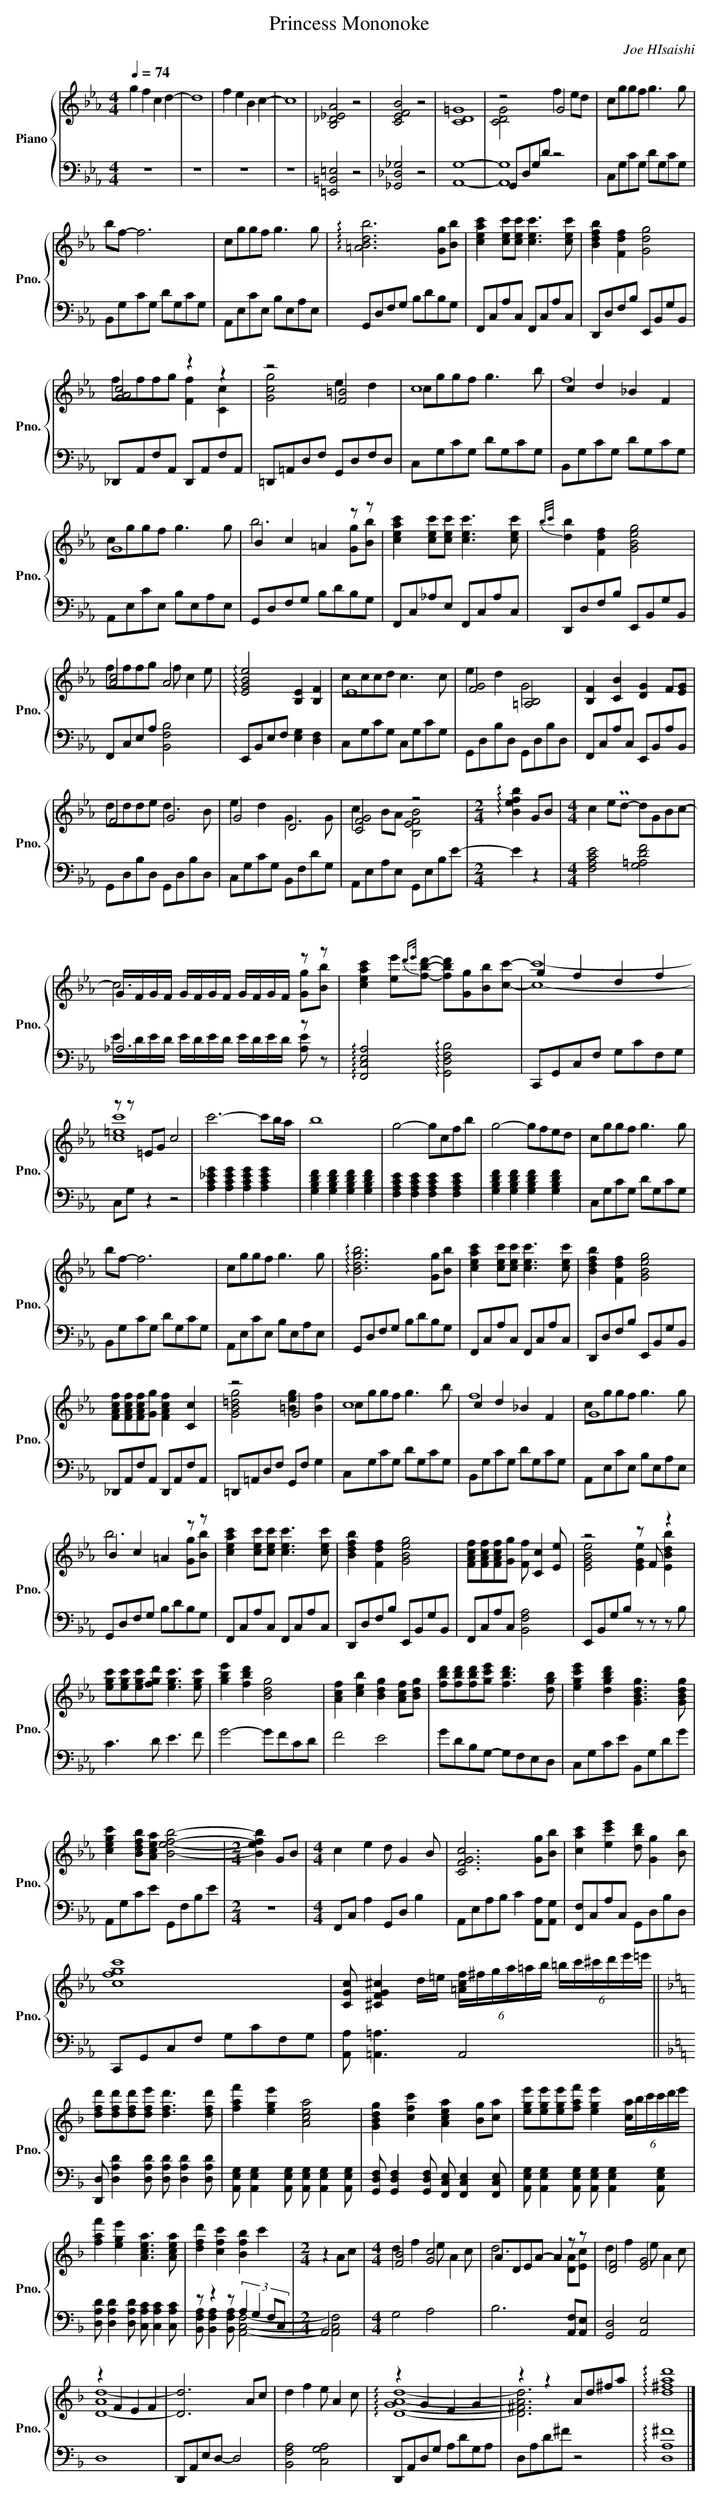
X:1
T:Princess Mononoke
C:Joe HIsaishi
%%score { ( 1 3 5 ) | ( 2 4 6 ) }
L:1/8
Q:1/4=74
M:4/4
K:Eb
V:1 treble nm="Piano" snm="Pno."
V:3 treble
V:5 treble
V:2 bass
V:4 bass
L:1/4
V:6 bass
V:1
 g2 f2 c2 d2- | d8 | f2 e2 B2 c2- | c8 | [B,_D_EA]4 z4 | [CEFB]4 z4 | [C-D-=G-]8- | z4 G4 | %8
 cggf g3 g |$ bf- f6 | cggf g3 g | !arpeggio![=ABdb]6 [Gg][Bb] | %12
 [ceac']2 [cec'][cec'] [cec']3 [cec'] | [Bdfb]2 [Fdf]2 [Gdg]4 |$ [GAc]4 z2 z2 | z4 [F=B]4 | c8 | %17
 c2 d2 _B2 F2 |$ G8 | B2 c2 =A2 z z | [ceac']2 [cec'][cec'] [cec']3 [cec'] | %21
{b/c'/} [db]2 [Fdf]2 [GBeg]4 |$ [Ac]4 A4 | !arpeggio![EGBe]4 [B,E]2 [B,F]2 | E8 | [FG]4 [=A,B,]4 | %26
 [B,F]2 [CB]2 [DG]2 F[EG] |$ F4 G4 | G4 D4 | [CFG]4 z4 |[M:2/4] !arpeggio![Befb]2 GB | %31
[M:4/4] c2 ePd- dGBc- |$ G/F/G/F/ G/F/G/F/ G/F/G/F/ z z | %33
 [ceac']2 [ee']{d'-/e'/}[fbd'-]- [fbd'][Gg][Bb][c-c'-]- | g2 f2 d2 f2 |$ z z =EG c4 | c'6- c'b/a/ | %37
 b8 | g4- gcfb | g4- gfed | cggf g3 g |$ bf- f6 | cggf g3 g | !arpeggio![Bdgb]6 [Gg][Bb] | %44
 [ceac']2 [cec'][cec'] [cec']3 [cec'] | [Bdfb]2 [Fdf]2 [GBeg]4 |$ %46
 [FAcf][FAcf][FAcf][Gg] [FAcf]2 [Cc]2 | z4 G4 | c8 | c2 d2 _B2 F2 | G8 |$ B2 c2 =A2 z z | %52
 [ceac']2 [cec'][cec'] [cec']3 [cec'] | [Bdfb]2 [Fdf]2 [GBeg]4 | %54
 [FAcf][FAcf][FAcf][Gg] [Ff] [Cc]2 [Ee] | z4 z F z2 |$ [egc'][egc'][egc'][fgd'] [egc']3 [egc'] | %57
 [gbe']2 [fbd']2 [Bdg]4 | [Acf]2 [ceb]2 [Bdg]2 [Acf][Bdg] | %59
 [fbd'][fbd'][fbd'][gc'e'] [fbd']3 [dgb] | [egc'e']2 [dgbd']2 [GBdg]3 [GBdg] |$ %61
 [cegc']2 [Bdfb][Acea] [Be-f-b-]4- |[M:2/4] [Befb]2 GB |[M:4/4] c2 e2 d G2 B | [CFGc]6 [Gg][Bb] | %65
 [cac']2 [ec'e']2 [dbd'] [Gg]2 [Bb] |$ [cfgc']8 | %67
 [CGc] [^CFG^c]2 d/=e/ (6:4:6[=Acf]/^f/g/a/=a/b/ (6:4:6=b/c'/^c'/d'/e'/=e'/ ||$ %68
[K:F] [dfd'][dfd'][dfd'][dfe'] [dfd']3 [dfd'] | [faf']2 [ege']2 [Acea]4 | %70
 [GBdg]2 [cfc']2 [Acea]2 [Bg][ca] | [ege'][ege'][ege'][faf'] [ege']2 (6:4:6[ca]/b/c'/c'/d'/e'/ |$ %72
 [faf']2 [ege']2 [Acea]3 [Acea] | [dfd']2 [cfc']2 [Bfb]2 c'2 |[M:2/4] z2 Ac |[M:4/4] [FB]4 [Gc]4 | %76
 ADEA- A2 z z | [DF]4 [EG]4 |$ z2 F2 E2 F2 | [Dd]6 Ac | d2 f2 e A2 c | z2 G2 E2 G2 | z2 z2 Ad^fa | %83
 !arpeggio![d^fad']8 |] %84
V:2
 z8 | z8 | z8 | z8 | [=E,,=B,,=E,]4 z4 | [_G,,_D,_G,]4 z4 | [A,,-G,-]8- | G,,D,G,D z4 | %8
 C,G,CG, DG,CG, |$ B,,G,CG, DG,CG, | A,,E,CE, B,E,A,E, | G,,D,F,G, B,DB,G, | F,,C,A,C, F,,C,A,C, | %13
 D,,D,F,B, E,,B,,G,B,, |$ _D,,A,,F,A,, D,,A,,F,A,, | =D,,=A,,D,F, G,,D,F,D, | C,G,CG, DG,CG, | %17
 B,,G,CG, DG,CG, |$ A,,E,CE, B,E,A,E, | G,,D,F,G, B,DB,G, | F,,C,_A,E, F,,C,A,C, | %21
 D,,D,F,B, E,,B,,G,B,, |$ F,,C,E,A, [B,,F,B,]4 | E,,B,,E,F, [E,G,]2 [D,F,]2 | C,G,CG, C,G,CG, | %25
 G,,D,B,D, G,,D,B,D, | F,,C,A,C, E,,B,,A,B,, |$ G,,D,B,D, G,,D,B,D, | C,G,CG, B,,F,DG, | %29
 A,,E,A,E, G,,E,B,E- |[M:2/4] E2 z2 |[M:4/4] [F,A,CE]4 [G,=A,DF]4 |$ _A,6- z z | %33
 !arpeggio![F,,C,E,A,]4 !arpeggio![G,,D,F,B,]4 | C,,G,,C,F, G,CF,G, |$ C,G, z2 z4 | %36
 [A,C_EG]2 [A,CEG]2 [A,CEG]2 [A,CEG]2 | [G,B,DF]2 [G,B,DF]2 [G,B,DF]2 [G,B,DF]2 | %38
 [F,A,CE]2 [F,A,CE]2 [F,A,CE]2 [F,A,CE]2 | [G,B,DF]2 [G,B,DF]2 [G,B,DF]2 [G,B,DF]2 | %40
 C,G,CG, DG,CG, |$ B,,G,CG, DG,CG, | A,,E,CE, B,E,A,E, | G,,D,F,G, B,DB,G, | F,,C,A,C, F,,C,A,C, | %45
 D,,D,F,B, E,,B,,G,B,, |$ _D,,A,,F,A,, D,,A,,F,A,, | =D,,=A,,D,F, G,,F, G,2 | C,G,CG, DG,CG, | %49
 B,,G,CG, DG,CG, | A,,E,CE, B,E,A,E, |$ G,,D,F,G, B,DB,G, | F,,C,A,C, F,,C,A,C, | %53
 D,,D,F,B, E,,B,,G,B,, | F,,C,A,C, [B,,F,A,]4 | E,,B,,G,B, z z z B, |$ C3 D E3 F | G4- GFCD | %58
 F4 E4 | GDB,G,- G,F,E,D, | C,G,CE B,,G,DG |$ A,,G,CE G,,F,B,E |[M:2/4] z4 | %63
[M:4/4] F,,C, A,2 G,,D, B,2 | A,,E,A,B, C2 [A,,A,][A,,G,] | [F,,F,]C,A,C, G,,D,B,D, |$ %66
 C,,G,,C,F, G,CF,G, | [A,,A,] [=A,,=A,]3 A,,4 ||$ %68
[K:F] [D,,D,] [D,A,D]2 [D,A,D] [D,A,D] [D,A,D]2 [D,A,D] | %69
 [A,,E,G,] [A,,E,G,]2 [A,,E,G,] [A,,E,G,] [A,,E,G,]2 [A,,E,G,] | %70
 [G,,D,F,] [G,,D,F,]2 [G,,D,F,] [F,,C,E,] [F,,C,E,]2 [F,,C,E,] | %71
 [A,,E,G,] [A,,E,G,]2 [A,,E,G,] [A,,E,G,] [A,,E,G,]2 [A,,E,G,] |$ %72
 [D,A,D] [D,A,D]2 [D,A,D] [C,A,C] [C,A,C]2 [C,A,C] | z z2 z (3:2:4A,2 G,2 F,C, |[M:2/4] A,,4 | %75
[M:4/4] G,4 A,4 | B,6 [A,,F,][A,,E,] | [G,,D,]4 [A,,E,]4 |$ D,8 | D,,A,,E,D,- D,4 | %80
 [B,,F,A,]4 [C,G,A,]4 | D,,A,,D,G, A,DG,A, | D,A,D^F z4 | !arpeggio![D,A,^F]8 |] %84
V:3
 x8 | x8 | x8 | x8 | x8 | x8 | x8 | [CDG]4 f2 ed | x8 |$ x8 | x8 | x8 | x8 | x8 |$ x8 | x8 | x8 | %17
 x8 |$ x8 | x8 | x8 | x8 |$ x8 | x8 | x8 | x8 | x8 |$ x8 | x8 | x8 |[M:2/4] x4 |[M:4/4] x8 |$ x8 | %33
 x8 | x8 |$ [c=ec']8 | x8 | x8 | x8 | x8 | x8 |$ x8 | x8 | x8 | x8 | x8 |$ x8 | x8 | x8 | x8 | %50
 x8 |$ x8 | x8 | x8 | x8 | x8 |$ x8 | x8 | x8 | x8 | x8 |$ x8 |[M:2/4] x4 |[M:4/4] x8 | x8 | x8 |$ %66
 x8 | x8 ||$[K:F] x8 | x8 | x8 | x8 |$ x8 | x8 |[M:2/4] x4 |[M:4/4] x8 | x8 | x8 |$ x8 | x8 | x8 | %81
 x8 | x8 | x8 |] %84
V:4
 x4 | x4 | x4 | x4 | x4 | x4 | x4 | [A,,G,]4 | x4 |$ x4 | x4 | x4 | x4 | x4 |$ x4 | x4 | x4 | x4 |$ %18
 x4 | x4 | x4 | x4 |$ x4 | x4 | x4 | x4 | x4 |$ x4 | x4 | x4 |[M:2/4] x2 |[M:4/4] x4 |$ x4 | x4 | %34
 x4 |$ x4 | x4 | x4 | x4 | x4 | x4 |$ x4 | x4 | x4 | x4 | x4 |$ x4 | x4 | x4 | x4 | x4 |$ x4 | x4 | %53
 x4 | x4 | x4 |$ x4 | x4 | x4 | x4 | x4 |$ x4 |[M:2/4] x2 |[M:4/4] x4 | x4 | x4 |$ x4 | x4 ||$ %68
[K:F] x4 | x4 | x4 | x4 |$ x4 | x4 |[M:2/4] x2 |[M:4/4] x4 | x4 | x4 |$ x4 | x4 | x4 | x4 | x4 | %83
 x4 |] %84
V:5
 x8 | x8 | x8 | x8 | x8 | x8 | x8 | x8 | x8 |$ x8 | x8 | x8 | x8 | x8 |$ fffg [Ff]2 [Cc]2 | %15
 [Gcg]4 e2 d2 | cggf g3 b | f8 |$ cggf g3 g | b6 [Gg][Bb] | x8 | x8 |$ fffg f c2 e | x8 | %24
 cccd c3 c | e2 d2 G4 | x8 |$ ddde d3 B | e2 d2 G3 G | c2 BA [B,EFB]4 |[M:2/4] x4 |[M:4/4] x8 |$ %32
 c6 [Gg][Bb] | x8 | [c-c'-]8- |$ x8 | x8 | x8 | x8 | x8 | x8 |$ x8 | x8 | x8 | x8 | x8 |$ x8 | %47
 [GB=dg]4 [=Beg]2 [Bf]2 | cggf g3 b | f8 | cggf g3 g |$ b6 [Gg][Bb] | x8 | x8 | x8 | %55
 [EGBe]4 [EGe]2 [EBdb]2 |$ x8 | x8 | x8 | x8 | x8 |$ x8 |[M:2/4] x4 |[M:4/4] x8 | x8 | x8 |$ x8 | %67
 x8 ||$[K:F] x8 | x8 | x8 | x8 |$ x8 | x8 |[M:2/4] x4 |[M:4/4] d2 f2 e A2 c | d6 [DA][Ec] | %77
 d2 f2 e A2 c |$ [D-A-d-]8- | x8 | x8 | !arpeggio![D-G-A-d-]8- | [D^FAd]6 x2 | x8 |] %84
V:6
 x8 | x8 | x8 | x8 | x8 | x8 | x8 | x8 | x8 |$ x8 | x8 | x8 | x8 | x8 |$ x8 | x8 | x8 | x8 |$ x8 | %19
 x8 | x8 | x8 |$ x8 | x8 | x8 | x8 | x8 |$ x8 | x8 | x8 |[M:2/4] x4 |[M:4/4] x8 |$ %32
 E/D/E/D/ E/D/E/D/ E/D/E/D/ [A,E] z | x8 | x8 |$ x8 | x8 | x8 | x8 | x8 | x8 |$ x8 | x8 | x8 | x8 | %45
 x8 |$ x8 | x8 | x8 | x8 | x8 |$ x8 | x8 | x8 | x8 | x8 |$ x8 | x8 | x8 | x8 | x8 |$ x8 | %62
[M:2/4] x4 |[M:4/4] x8 | x8 | x8 |$ x8 | x8 ||$[K:F] x8 | x8 | x8 | x8 |$ x8 | %73
 [B,,F,A,] [B,,F,A,]2 [B,,F,A,] [A,,-C,-F,-]4- |[M:2/4] [A,,C,F,]4 |[M:4/4] x8 | x8 | x8 |$ x8 | %79
 x8 | x8 | x8 | x8 | x8 |] %84
